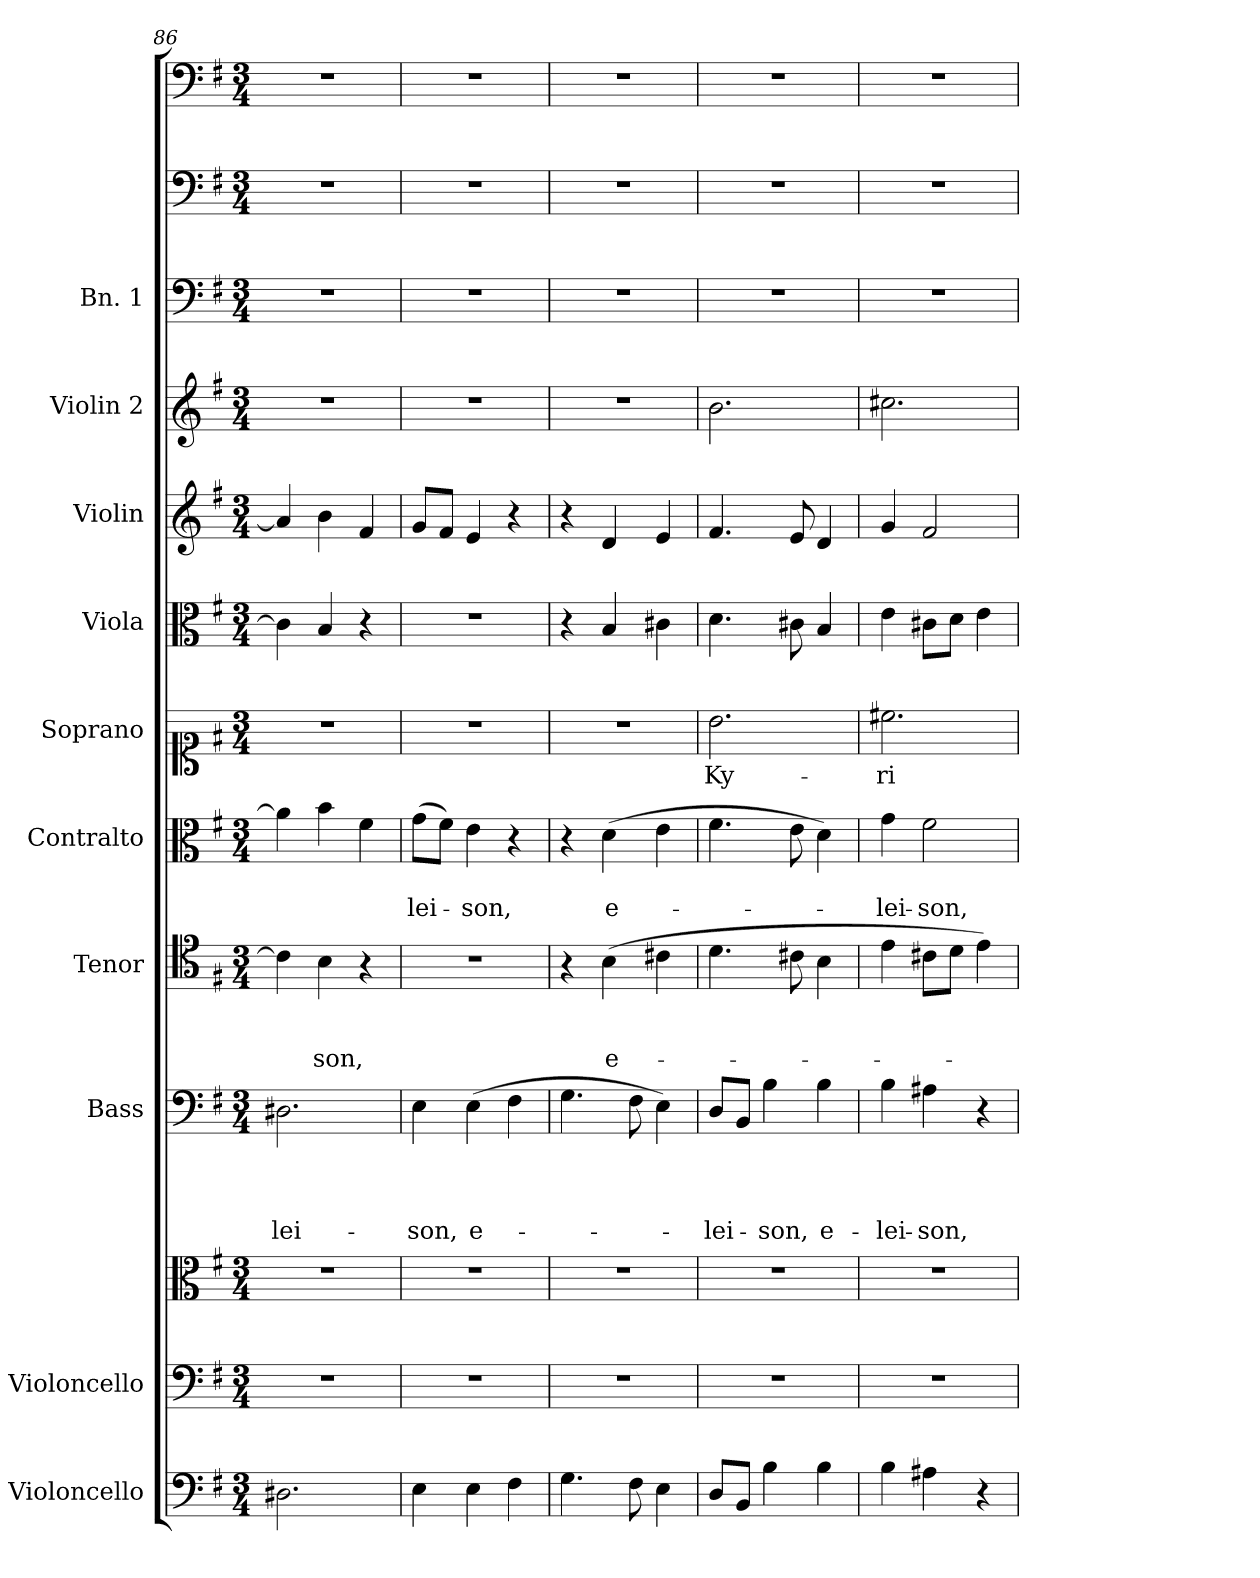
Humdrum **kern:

**kern	**kern	**kern	**kern	**text	**text	**text	**text	**kern	**text	**text	**text	**kern	**text	**text	**kern	**text	**kern	**kern	**kern	**kern	**kern	**kern
*part13	*part12	*part11	*part10	*part10	*part10	*part10	*part10	*part9	*part9	*part9	*part9	*part8	*part8	*part8	*part7	*part7	*part6	*part5	*part4	*part3	*part2	*part1
*staff13	*staff12	*staff11	*staff10	*staff10	*staff10	*staff10	*staff10	*staff9	*staff9	*staff9	*staff9	*staff8	*staff8	*staff8	*staff7	*staff7	*staff6	*staff5	*staff4	*staff3	*staff2	*staff1
*I"Violoncello	*I"Violoncello	*	*I"Bass	*	*	*	*	*I"Tenor	*	*	*	*I"Contralto	*	*	*I"Soprano	*	*I"Viola	*I"Violin	*I"Violin 2	*I"Bn. 1	*	*
*I'Cello.	*I'Cello.	*	*I'Bs.	*	*	*	*	*I'Ten.	*	*	*	*I'Alto	*	*	*I'Sop.	*	*I'Vla.	*I'Vln.	*I'Vln. 2	*I'Bn. 1	*	*
*clefF4	*clefF4	*clefC3	*clefF4	*	*	*	*	*clefC4	*	*	*	*clefC3	*	*	*clefC1	*	*clefC3	*clefG2	*clefG2	*clefF4	*clefF4	*clefF4
*	*	*	*	*	*	*	*	*ITrd7c12	*	*	*	*	*	*	*	*	*	*	*	*	*	*
*k[f#]	*k[f#]	*k[f#]	*k[f#]	*	*	*	*	*k[f#]	*	*	*	*k[f#]	*	*	*k[f#]	*	*k[f#]	*k[f#]	*k[f#]	*k[f#]	*k[f#]	*k[f#]
*G:	*G:	*G:	*G:	*	*	*	*	*G:	*	*	*	*G:	*	*	*G:	*	*G:	*G:	*G:	*G:	*G:	*G:
*M3/4	*M3/4	*M3/4	*M3/4	*	*	*	*	*M3/4	*	*	*	*M3/4	*	*	*M3/4	*	*M3/4	*M3/4	*M3/4	*M3/4	*M3/4	*M3/4
=86	=86	=86	=86	=86	=86	=86	=86	=86	=86	=86	=86	=86	=86	=86	=86	=86	=86	=86	=86	=86	=86	=86
!	!LO:N:vis=1	!	!	!	!	!	!LO:LY:b	!	!	!	!	!	!	!	!LO:N:vis=1	!	!	!	!LO:N:vis=1	!	!	!
2.D#X\	2.r	2.r	2.D#X\	.	.	.	-lei-	4C\]	.	.	.	4a\]	.	.	2.r	.	4c\]	4a/]	2.r	2.r	2.r	2.r
!	!	!	!	!	!	!	!	!	!	!	!LO:LY:b	!	!	!	!	!	!	!	!	!	!	!
.	.	.	.	.	.	.	.	4BB\	.	.	-son,	4b\	.	.	.	.	4B/	4b\	.	.	.	.
.	.	.	.	.	.	.	.	4r	.	.	.	4f#\	.	.	.	.	4r	4f#/	.	.	.	.
=87	=87	=87	=87	=87	=87	=87	=87	=87	=87	=87	=87	=87	=87	=87	=87	=87	=87	=87	=87	=87	=87	=87
!	!LO:N:vis=1	!	!	!	!	!	!LO:LY:b	!	!	!	!	!	!	!LO:LY:b	!LO:N:vis=1	!	!LO:N:vis=1	!	!LO:N:vis=1	!	!	!
4E\	2.r	2.r	4E\	.	.	.	-son,	2.r	.	.	.	(>8g\L	.	-lei-	2.r	.	2.r	8g/L	2.r	2.r	2.r	2.r
.	.	.	.	.	.	.	.	.	.	.	.	8f#\J)	.	.	.	.	.	8f#/J	.	.	.	.
!	!	!	!	!	!	!	!LO:LY:b	!	!	!	!	!	!	!LO:LY:b	!	!	!	!	!	!	!	!
4E\	.	.	(>4E\	.	.	.	e-	.	.	.	.	4e\	.	-son,	.	.	.	4e/	.	.	.	.
4F#\	.	.	4F#\	.	.	.	.	.	.	.	.	4r	.	.	.	.	.	4r	.	.	.	.
=88	=88	=88	=88	=88	=88	=88	=88	=88	=88	=88	=88	=88	=88	=88	=88	=88	=88	=88	=88	=88	=88	=88
!	!LO:N:vis=1	!	!	!	!	!	!	!	!	!	!	!	!	!	!LO:N:vis=1	!	!	!	!LO:N:vis=1	!	!	!
4.G\	2.r	2.r	4.G\	.	.	.	.	4r	.	.	.	4r	.	.	2.r	.	4r	4r	2.r	2.r	2.r	2.r
!	!	!	!	!	!	!	!	!	!	!	!LO:LY:b	!	!	!LO:LY:b	!	!	!	!	!	!	!	!
.	.	.	.	.	.	.	.	(>4BB\	.	.	e-	(>4d\	.	e-	.	.	4B/	4d/	.	.	.	.
8F#\	.	.	8F#\	.	.	.	.	.	.	.	.	.	.	.	.	.	.	.	.	.	.	.
4E\	.	.	4E\)	.	.	.	.	4C#X\	.	.	.	4e\	.	.	.	.	4c#X\	4e/	.	.	.	.
=89	=89	=89	=89	=89	=89	=89	=89	=89	=89	=89	=89	=89	=89	=89	=89	=89	=89	=89	=89	=89	=89	=89
!	!LO:N:vis=1	!	!	!	!	!	!LO:LY:b	!	!	!	!	!	!	!	!	!LO:LY:b	!	!	!	!	!	!
8D/L	2.r	2.r	8D/L	.	.	.	-lei-	4.D\	.	.	.	4.f#\	.	.	2.b\	Ky-	4.d\	4.f#/	2.b\	2.r	2.r	2.r
8BB/J	.	.	8BB/J	.	.	.	.	.	.	.	.	.	.	.	.	.	.	.	.	.	.	.
!	!	!	!	!	!	!	!LO:LY:b	!	!	!	!	!	!	!	!	!	!	!	!	!	!	!
4B\	.	.	4B\	.	.	.	-son,	.	.	.	.	.	.	.	.	.	.	.	.	.	.	.
.	.	.	.	.	.	.	.	8C#X\	.	.	.	8e\	.	.	.	.	8c#X\	8e/	.	.	.	.
!	!	!	!	!	!	!	!LO:LY:b	!	!	!	!	!	!	!	!	!	!	!	!	!	!	!
4B\	.	.	4B\	.	.	.	e-	4BB\	.	.	.	4d\)	.	.	.	.	4B/	4d/	.	.	.	.
=90	=90	=90	=90	=90	=90	=90	=90	=90	=90	=90	=90	=90	=90	=90	=90	=90	=90	=90	=90	=90	=90	=90
!	!LO:N:vis=1	!	!	!	!	!	!LO:LY:b	!	!	!	!	!	!	!LO:LY:b	!	!LO:LY:b	!	!	!	!	!	!
4B\	2.r	2.r	4B\	.	.	.	-lei-	4E\	.	.	.	4g\	.	-lei-	2.cc#X\	-ri-	4e\	4g/	2.cc#X\	2.r	2.r	2.r
!	!	!	!	!	!	!	!LO:LY:b	!	!	!	!	!	!	!LO:LY:b	!	!	!	!	!	!	!	!
4A#X\	.	.	4A#X\	.	.	.	-son,	8C#X\L	.	.	.	2f#\	.	-son,	.	.	8c#X\L	2f#/	.	.	.	.
.	.	.	.	.	.	.	.	8D\J	.	.	.	.	.	.	.	.	8d\J	.	.	.	.	.
4r	.	.	4r	.	.	.	.	4E\)	.	.	.	.	.	.	.	.	4e\	.	.	.	.	.
=	=	=	=	=	=	=	=	=	=	=	=	=	=	=	=	=	=	=	=	=	=	=
*-	*-	*-	*-	*-	*-	*-	*-	*-	*-	*-	*-	*-	*-	*-	*-	*-	*-	*-	*-	*-	*-	*-
